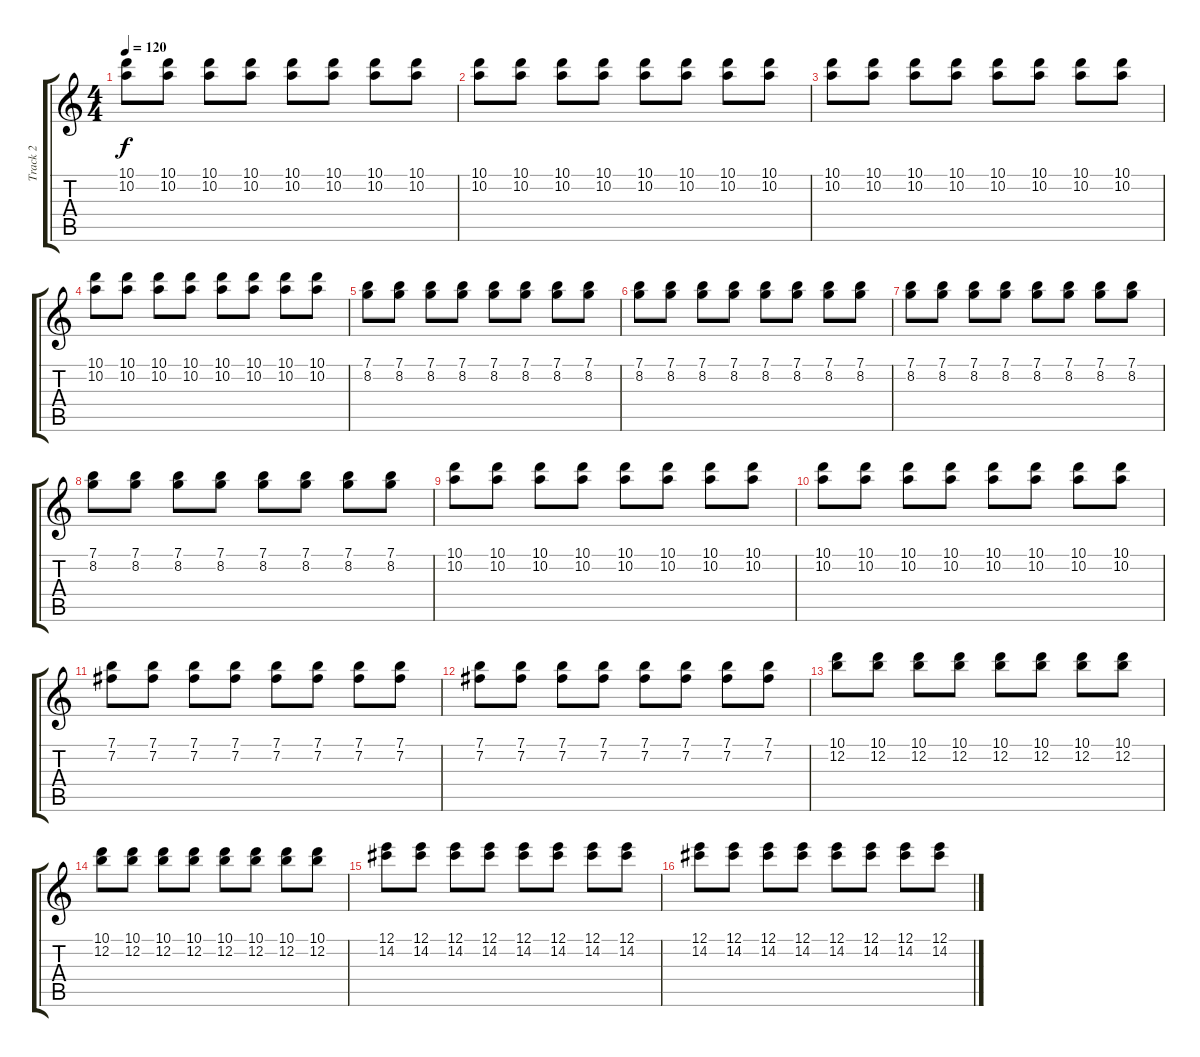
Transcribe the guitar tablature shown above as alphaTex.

\track ("Track 2" "Track 2") {instrument acousticguitarsteel}
\staff {score tabs}
\tuning (E4 B3 G3 D3 A2 E2) {hide}
\ts (4 4)
\tempo 120
\clef g2
\ks c
(10.1 10.2).8{dy f} (10.1 10.2).8 (10.1 10.2).8 (10.1 10.2).8 (10.1 10.2).8 (10.1 10.2).8 (10.1 10.2).8 (10.1 10.2).8 |
(10.1 10.2).8 (10.1 10.2).8 (10.1 10.2).8 (10.1 10.2).8 (10.1 10.2).8 (10.1 10.2).8 (10.1 10.2).8 (10.1 10.2).8 |
(10.1 10.2).8 (10.1 10.2).8 (10.1 10.2).8 (10.1 10.2).8 (10.1 10.2).8 (10.1 10.2).8 (10.1 10.2).8 (10.1 10.2).8 |
(10.1 10.2).8 (10.1 10.2).8 (10.1 10.2).8 (10.1 10.2).8 (10.1 10.2).8 (10.1 10.2).8 (10.1 10.2).8 (10.1 10.2).8 |
(7.1 8.2).8 (7.1 8.2).8 (7.1 8.2).8 (7.1 8.2).8 (7.1 8.2).8 (7.1 8.2).8 (7.1 8.2).8 (7.1 8.2).8 |
(7.1 8.2).8 (7.1 8.2).8 (7.1 8.2).8 (7.1 8.2).8 (7.1 8.2).8 (7.1 8.2).8 (7.1 8.2).8 (7.1 8.2).8 |
(7.1 8.2).8 (7.1 8.2).8 (7.1 8.2).8 (7.1 8.2).8 (7.1 8.2).8 (7.1 8.2).8 (7.1 8.2).8 (7.1 8.2).8 |
(7.1 8.2).8 (7.1 8.2).8 (7.1 8.2).8 (7.1 8.2).8 (7.1 8.2).8 (7.1 8.2).8 (7.1 8.2).8 (7.1 8.2).8 |
(10.1 10.2).8 (10.1 10.2).8 (10.1 10.2).8 (10.1 10.2).8 (10.1 10.2).8 (10.1 10.2).8 (10.1 10.2).8 (10.1 10.2).8 |
(10.1 10.2).8 (10.1 10.2).8 (10.1 10.2).8 (10.1 10.2).8 (10.1 10.2).8 (10.1 10.2).8 (10.1 10.2).8 (10.1 10.2).8 |
(7.1 7.2).8 (7.1 7.2).8 (7.1 7.2).8 (7.1 7.2).8 (7.1 7.2).8 (7.1 7.2).8 (7.1 7.2).8 (7.1 7.2).8 |
(7.1 7.2).8 (7.1 7.2).8 (7.1 7.2).8 (7.1 7.2).8 (7.1 7.2).8 (7.1 7.2).8 (7.1 7.2).8 (7.1 7.2).8 |
(10.1 12.2).8 (10.1 12.2).8 (10.1 12.2).8 (10.1 12.2).8 (10.1 12.2).8 (10.1 12.2).8 (10.1 12.2).8 (10.1 12.2).8 |
(10.1 12.2).8 (10.1 12.2).8 (10.1 12.2).8 (10.1 12.2).8 (10.1 12.2).8 (10.1 12.2).8 (10.1 12.2).8 (10.1 12.2).8 |
(12.1 14.2).8 (12.1 14.2).8 (12.1 14.2).8 (12.1 14.2).8 (12.1 14.2).8 (12.1 14.2).8 (12.1 14.2).8 (12.1 14.2).8 |
(12.1 14.2).8 (12.1 14.2).8 (12.1 14.2).8 (12.1 14.2).8 (12.1 14.2).8 (12.1 14.2).8 (12.1 14.2).8 (12.1 14.2).8
